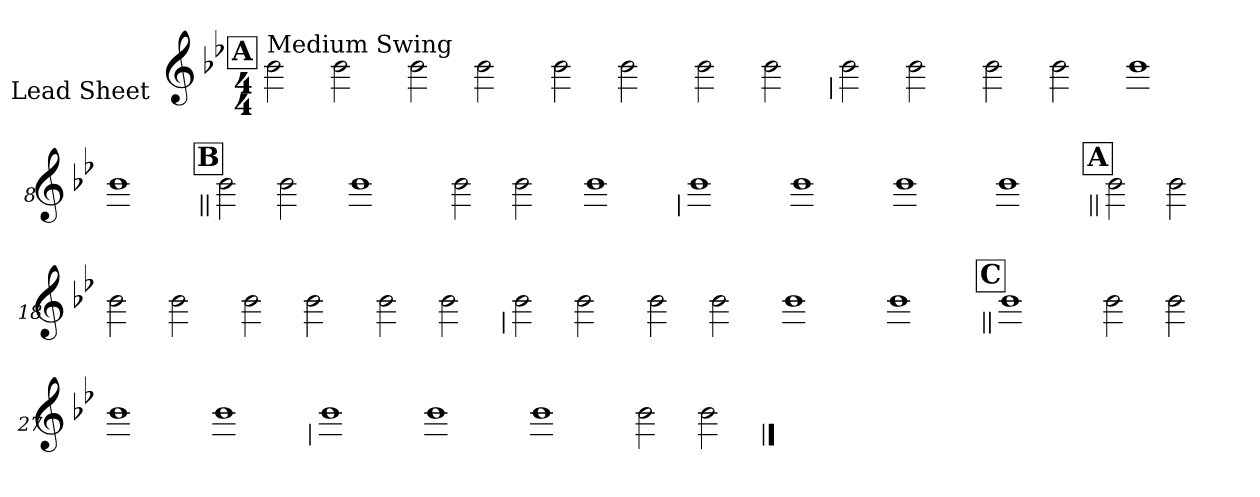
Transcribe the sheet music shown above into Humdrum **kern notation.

**kern
*part1
*staff1
*I"Lead Sheet
*stria0
*clefG2
*k[b-e-]
*B-:
*M4/4
!!LO:REH:place=s1:a:t=A
=1||
!LO:TX:a:t=Medium Swing
2b-
2b-
=2-
2b-
2b-
=3-
2b-
2b-
=4-
2b-
2b-
!!LO:LB:g=z
=5
2b-
2b-
=6-
2b-
2b-
=7-
1b-
=8-
1b-
!!LO:LB:g=z
!!LO:REH:place=s1:a:t=B
=9||
2b-
2b-
=10-
1b-
=11-
2b-
2b-
=12-
1b-
!!LO:LB:g=z
=13
1b-
=14-
1b-
=15-
1b-
=16-
1b-
!!LO:LB:g=z
!!LO:REH:place=s1:a:t=A
=17||
2b-
2b-
=18-
2b-
2b-
=19-
2b-
2b-
=20-
2b-
2b-
!!LO:LB:g=z
=21
2b-
2b-
=22-
2b-
2b-
=23-
1b-
=24-
1b-
!!LO:LB:g=z
!!LO:REH:place=s1:a:t=C
=25||
1b-
=26-
2b-
2b-
=27-
1b-
=28-
1b-
!!LO:LB:g=z
=29
1b-
=30-
1b-
=31-
1b-
=32-
2b-
2b-
==
*-
